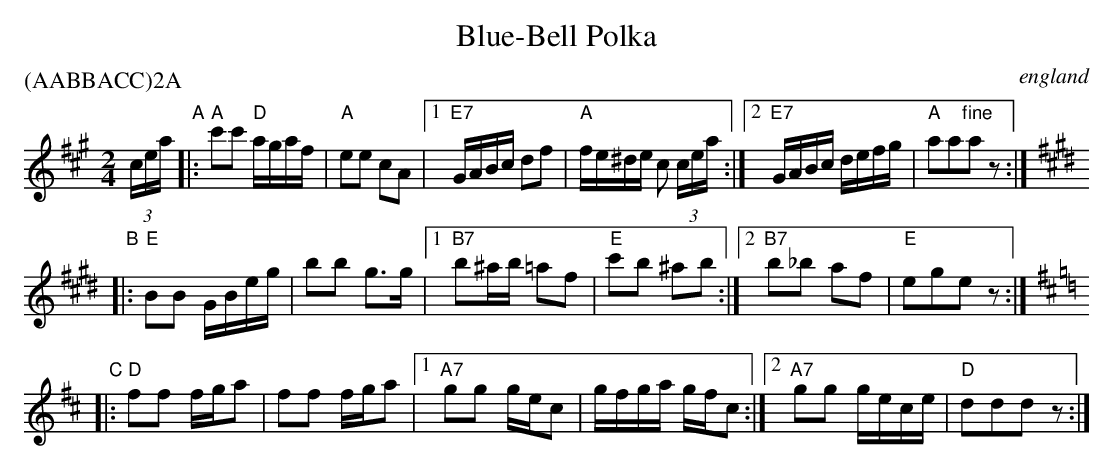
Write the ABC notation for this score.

X:1
T: Blue-Bell Polka
O:england
M: 2/4
L: 1/16
P: (AABBACC)2A
K: A
(3cea \
"A"|: "A"c'2c'2 "D"agaf | "A"e2e2 c2A2 |1 "E7"GABc d2f2 | "A"fe^de c2 (3cea \
:|2 "E7"GABc defg | "A"a2a2"fine"a2z2 :|
K: E
"B"|: "E"B2B2 GBeg | b2b2 g3g |1 "B7"b2^ab =a2f2 | "E"c'2b2 ^a2b2 \
:|2 "B7"b2_b2  a2f2 | "E"e2g2e2z2 :|
K: D
"C"|: "D"f2f2 fga2 | f2f2 fga2 |1 "A7"g2g2 gec2 | gfga gfc2 \
:|2 "A7"g2g2 gece | "D"d2d2d2z2 :|
